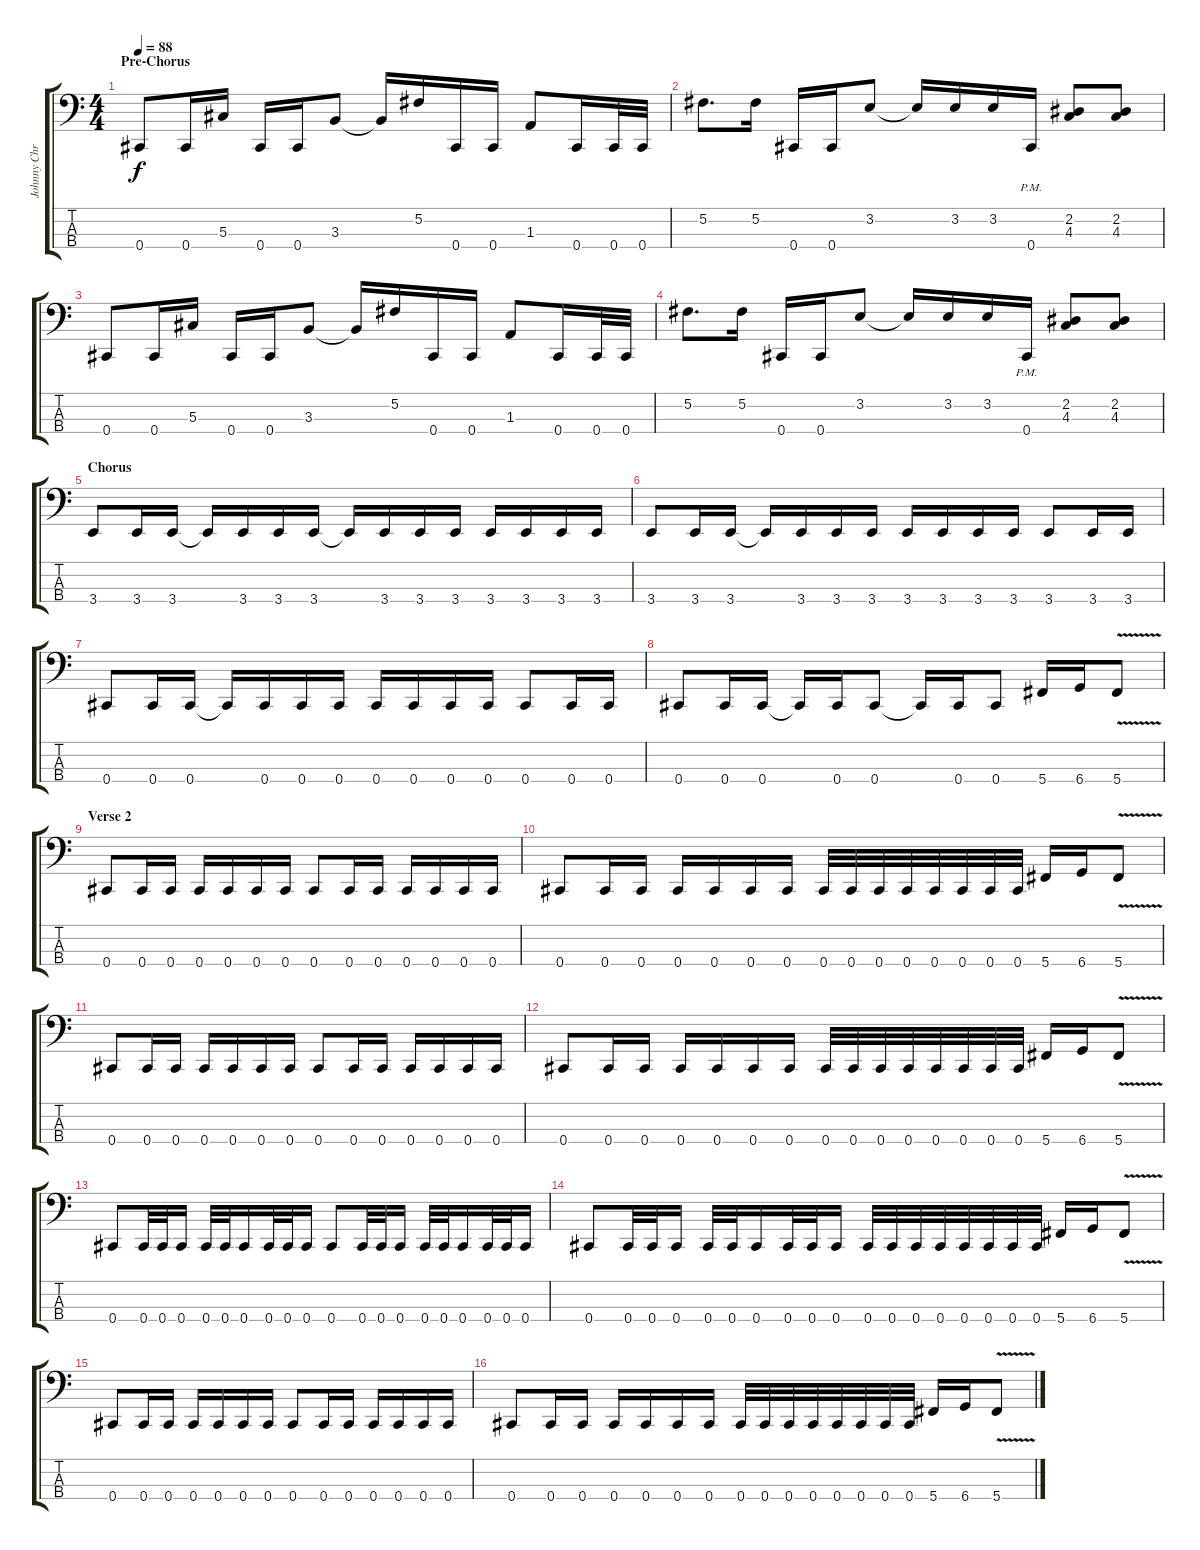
\track ("Johnny Christ (Bass)" "Johnny Chr") {instrument electricbasspick}
\staff {score tabs}
\tuning (Gb2 Db2 Ab1 Db1) {hide}
\ts (4 4)
\section ("" "Pre-Chorus")
\tempo 88
\clef f4
\ks c
0.4.8{dy f} 0.4.16 5.3.16 0.4.16 0.4.16 3.3.8 3.3{t}.16 5.2.16 0.4.16 0.4.16 1.3.8 0.4.16 0.4.32 0.4.32 |
5.2.8{d} 5.2.16 0.4.16 0.4.16 3.2.8 3.2{t}.16 3.2.16 3.2.16 0.4{pm}.16 (2.2 4.3).8 (2.2 4.3).8 |
0.4.8 0.4.16 5.3.16 0.4.16 0.4.16 3.3.8 3.3{t}.16 5.2.16 0.4.16 0.4.16 1.3.8 0.4.16 0.4.32 0.4.32 |
5.2.8{d} 5.2.16 0.4.16 0.4.16 3.2.8 3.2{t}.16 3.2.16 3.2.16 0.4{pm}.16 (2.2 4.3).8 (2.2 4.3).8 |
\section ("" "Chorus")
3.4.8 3.4.16 3.4.16 3.4{t}.16 3.4.16 3.4.16 3.4.16 3.4{t}.16 3.4.16 3.4.16 3.4.16 3.4.16 3.4.16 3.4.16 3.4.16 |
3.4.8 3.4.16 3.4.16 3.4{t}.16 3.4.16 3.4.16 3.4.16 3.4.16 3.4.16 3.4.16 3.4.16 3.4.8 3.4.16 3.4.16 |
0.4.8 0.4.16 0.4.16 0.4{t}.16 0.4.16 0.4.16 0.4.16 0.4.16 0.4.16 0.4.16 0.4.16 0.4.8 0.4.16 0.4.16 |
0.4.8 0.4.16 0.4.16 0.4{t}.16 0.4.16 0.4.8 0.4{t}.16 0.4.16 0.4.8 5.4.16 6.4.16 5.4{v}.8 |
\section ("" "Verse 2")
0.4.8 0.4.16 0.4.16 0.4.16 0.4.16 0.4.16 0.4.16 0.4.8 0.4.16 0.4.16 0.4.16 0.4.16 0.4.16 0.4.16 |
0.4.8 0.4.16 0.4.16 0.4.16 0.4.16 0.4.16 0.4.16 0.4.32 0.4.32 0.4.32 0.4.32 0.4.32 0.4.32 0.4.32 0.4.32 5.4.16 6.4.16 5.4{v}.8 |
0.4.8 0.4.16 0.4.16 0.4.16 0.4.16 0.4.16 0.4.16 0.4.8 0.4.16 0.4.16 0.4.16 0.4.16 0.4.16 0.4.16 |
0.4.8 0.4.16 0.4.16 0.4.16 0.4.16 0.4.16 0.4.16 0.4.32 0.4.32 0.4.32 0.4.32 0.4.32 0.4.32 0.4.32 0.4.32 5.4.16 6.4.16 5.4{v}.8 |
0.4.8 0.4.32 0.4.32 0.4.16 0.4.32 0.4.32 0.4.16 0.4.32 0.4.32 0.4.16 0.4.8 0.4.32 0.4.32 0.4.16 0.4.32 0.4.32 0.4.16 0.4.32 0.4.32 0.4.16 |
0.4.8 0.4.32 0.4.32 0.4.16 0.4.32 0.4.32 0.4.16 0.4.32 0.4.32 0.4.16 0.4.32 0.4.32 0.4.32 0.4.32 0.4.32 0.4.32 0.4.32 0.4.32 5.4.16 6.4.16 5.4{v}.8 |
0.4.8 0.4.16 0.4.16 0.4.16 0.4.16 0.4.16 0.4.16 0.4.8 0.4.16 0.4.16 0.4.16 0.4.16 0.4.16 0.4.16 |
0.4.8 0.4.16 0.4.16 0.4.16 0.4.16 0.4.16 0.4.16 0.4.32 0.4.32 0.4.32 0.4.32 0.4.32 0.4.32 0.4.32 0.4.32 5.4.16 6.4.16 5.4{v}.8
